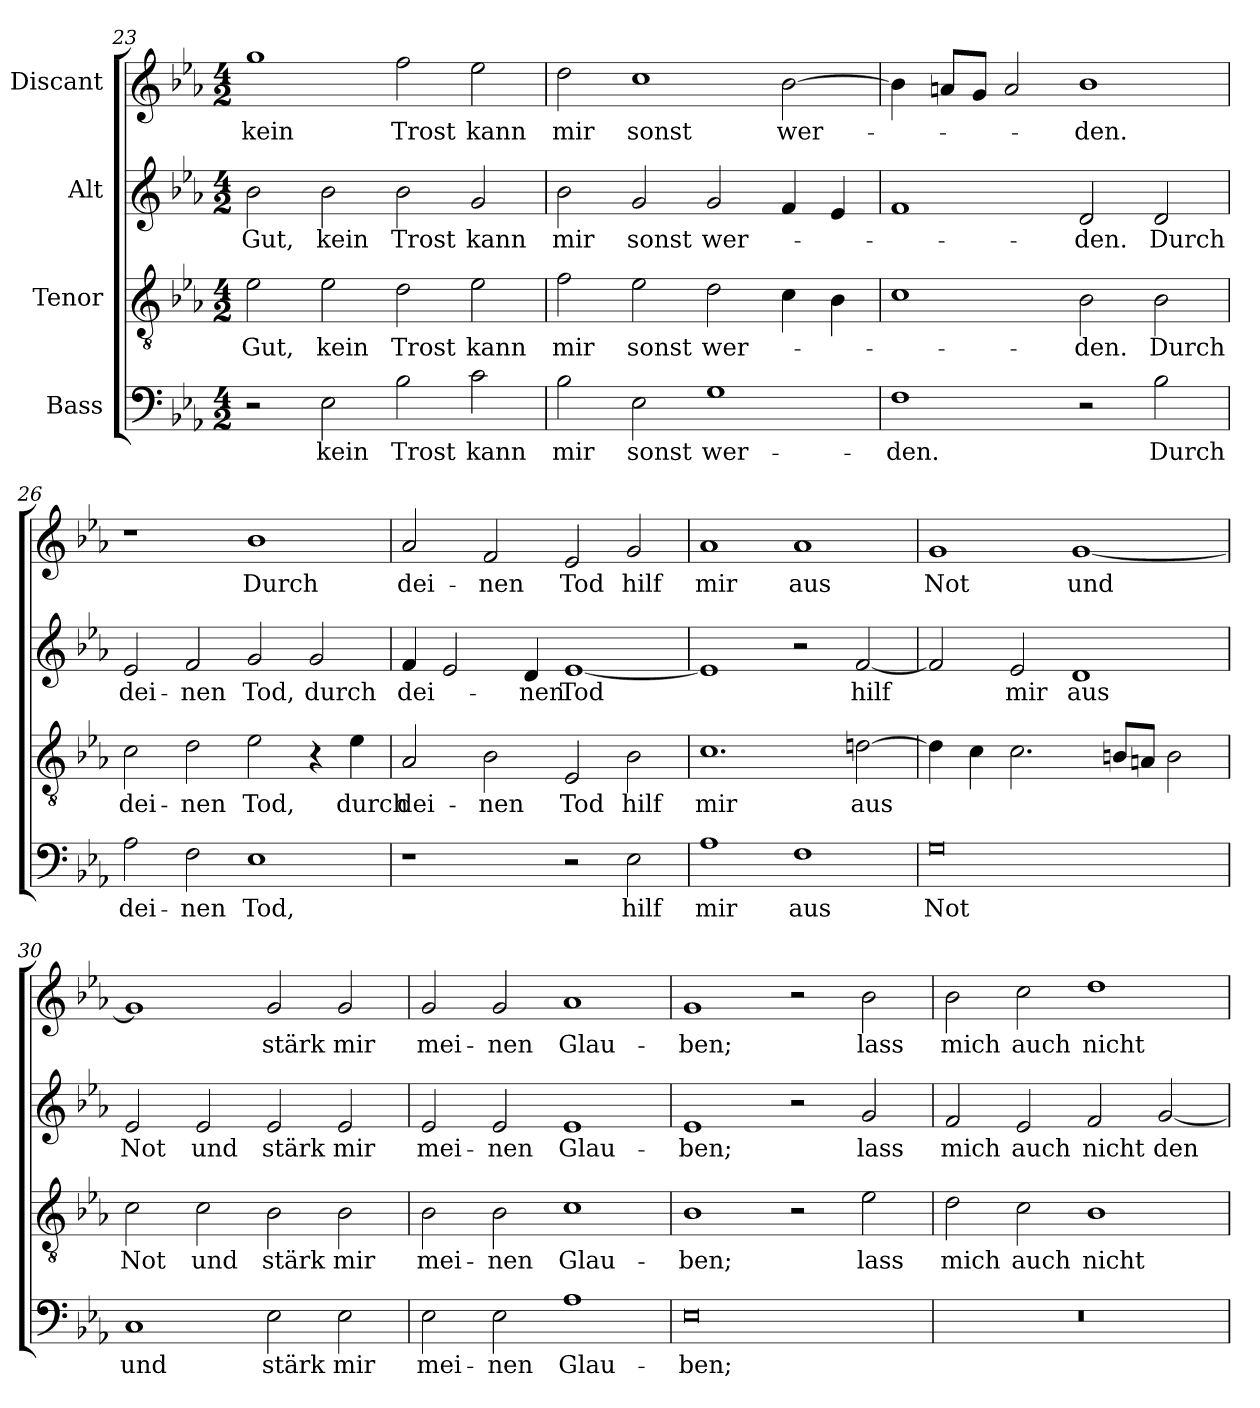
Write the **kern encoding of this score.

**kern	**text	**kern	**text	**kern	**text	**kern	**text
*part4	*part4	*part3	*part3	*part2	*part2	*part1	*part1
*staff4	*staff4	*staff3	*staff3	*staff2	*staff2	*staff1	*staff1
*I"Bass	*	*I"Tenor	*	*I"Alt	*	*I"Discant	*
*clefF4	*	*clefGv2	*	*clefG2	*	*clefG2	*
*k[b-e-a-]	*	*k[b-e-a-]	*	*k[b-e-a-]	*	*k[b-e-a-]	*
*M4/2	*	*M4/2	*	*M4/2	*	*M4/2	*
=23	=23	=23	=23	=23	=23	=23	=23
!	!	!	!LO:LY:b	!	!LO:LY:b	!	!LO:LY:b
2r	.	2e-\	Gut,	2b-\	Gut,	1gg	kein
!	!LO:LY:b	!	!LO:LY:b	!	!LO:LY:b	!	!
2E-\	kein	2e-\	kein	2b-\	kein	.	.
!	!LO:LY:b	!	!LO:LY:b	!	!LO:LY:b	!	!LO:LY:b
2B-\	Trost	2d\	Trost	2b-\	Trost	2ff\	Trost
!	!LO:LY:b	!	!LO:LY:b	!	!LO:LY:b	!	!LO:LY:b
2c\	kann	2e-\	kann	2g/	kann	2ee-\	kann
=24	=24	=24	=24	=24	=24	=24	=24
!	!LO:LY:b	!	!LO:LY:b	!	!LO:LY:b	!	!LO:LY:b
2B-\	mir	2f\	mir	2b-\	mir	2dd\	mir
!	!LO:LY:b	!	!LO:LY:b	!	!LO:LY:b	!	!LO:LY:b
2E-\	sonst	2e-\	sonst	2g/	sonst	1cc	sonst
!	!LO:LY:b	!	!LO:LY:b	!	!LO:LY:b	!	!
1G	wer-	2d\	wer-	2g/	wer-	.	.
!	!	!	!	!	!	!	!LO:LY:b
.	.	4c\	.	4f/	.	[2b-\	wer-
.	.	4B-\	.	4e-/	.	.	.
=25	=25	=25	=25	=25	=25	=25	=25
!	!LO:LY:b	!	!	!	!	!	!
1F	-den.	1c	.	1f	.	4b-\]	.
.	.	.	.	.	.	8an/L	.
.	.	.	.	.	.	8g/J	.
.	.	.	.	.	.	2a/	.
!	!	!	!LO:LY:b	!	!LO:LY:b	!	!LO:LY:b
2r	.	2B-\	-den.	2d/	-den.	1b-	-den.
!	!LO:LY:b	!	!LO:LY:b	!	!LO:LY:b	!	!
2B-\	Durch	2B-\	Durch	2d/	Durch	.	.
!!LO:PB:g=z
=26	=26	=26	=26	=26	=26	=26	=26
!	!LO:LY:b	!	!LO:LY:b	!	!LO:LY:b	!	!
2A-\	dei-	2c\	dei-	2e-/	dei-	1r	.
!	!LO:LY:b	!	!LO:LY:b	!	!LO:LY:b	!	!
2F\	-nen	2d\	-nen	2f/	-nen	.	.
!	!LO:LY:b	!	!LO:LY:b	!	!LO:LY:b	!	!LO:LY:b
1E-	Tod,	2e-\	Tod,	2g/	Tod,	1b-	Durch
!	!	!	!	!	!LO:LY:b	!	!
.	.	4r	.	2g/	durch	.	.
!	!	!	!LO:LY:b	!	!	!	!
.	.	4e-\	durch	.	.	.	.
=27	=27	=27	=27	=27	=27	=27	=27
!	!	!	!LO:LY:b	!	!LO:LY:b	!	!LO:LY:b
1r	.	2A-/	dei-	4f/	dei-	2a-/	dei-
.	.	.	.	2e-/	.	.	.
!	!	!	!LO:LY:b	!	!	!	!LO:LY:b
.	.	2B-\	-nen	.	.	2f/	-nen
!	!	!	!	!	!LO:LY:b	!	!
.	.	.	.	4d/	-nen	.	.
!	!	!	!LO:LY:b	!	!LO:LY:b	!	!LO:LY:b
2r	.	2E-/	Tod	[1e-	Tod	2e-/	Tod
!	!LO:LY:b	!	!LO:LY:b	!	!	!	!LO:LY:b
2E-\	hilf	2B-\	hilf	.	.	2g/	hilf
=28	=28	=28	=28	=28	=28	=28	=28
!	!LO:LY:b	!	!LO:LY:b	!	!	!	!LO:LY:b
1A-	mir	1.c	mir	1e-]	.	1a-	mir
!	!LO:LY:b	!	!	!	!	!	!LO:LY:b
1F	aus	.	.	2r	.	1a-	aus
!	!	!	!LO:LY:b	!	!LO:LY:b	!	!
.	.	[2dn\	aus	[2f/	hilf	.	.
=29	=29	=29	=29	=29	=29	=29	=29
!	!LO:LY:b	!	!	!	!	!	!LO:LY:b
0G	Not	4d\]	.	2f/]	.	1g	Not
.	.	4c\	.	.	.	.	.
!	!	!	!	!	!LO:LY:b	!	!
.	.	2.c\	.	2e-/	mir	.	.
!	!	!	!	!	!LO:LY:b	!	!LO:LY:b
.	.	.	.	1d	aus	[1g	und
.	.	8Bn/L	.	.	.	.	.
.	.	8An/J	.	.	.	.	.
.	.	2B\	.	.	.	.	.
!!LO:LB:g=z
=30	=30	=30	=30	=30	=30	=30	=30
!	!LO:LY:b	!	!LO:LY:b	!	!LO:LY:b	!	!
1C	und	2c\	Not	2e-/	Not	1g]	.
!	!	!	!LO:LY:b	!	!LO:LY:b	!	!
.	.	2c\	und	2e-/	und	.	.
!	!LO:LY:b	!	!LO:LY:b	!	!LO:LY:b	!	!LO:LY:b
2E-\	stärk	2B-\	stärk	2e-/	stärk	2g/	stärk
!	!LO:LY:b	!	!LO:LY:b	!	!LO:LY:b	!	!LO:LY:b
2E-\	mir	2B-\	mir	2e-/	mir	2g/	mir
=31	=31	=31	=31	=31	=31	=31	=31
!	!LO:LY:b	!	!LO:LY:b	!	!LO:LY:b	!	!LO:LY:b
2E-\	mei-	2B-\	mei-	2e-/	mei-	2g/	mei-
!	!LO:LY:b	!	!LO:LY:b	!	!LO:LY:b	!	!LO:LY:b
2E-\	-nen	2B-\	-nen	2e-/	-nen	2g/	-nen
!	!LO:LY:b	!	!LO:LY:b	!	!LO:LY:b	!	!LO:LY:b
1A-	Glau-	1c	Glau-	1e-	Glau-	1a-	Glau-
=32	=32	=32	=32	=32	=32	=32	=32
!	!LO:LY:b	!	!LO:LY:b	!	!LO:LY:b	!	!LO:LY:b
0E-	-ben;	1B-	-ben;	1e-	-ben;	1g	-ben;
.	.	2r	.	2r	.	2r	.
!	!	!	!LO:LY:b	!	!LO:LY:b	!	!LO:LY:b
.	.	2e-\	lass	2g/	lass	2b-\	lass
=33	=33	=33	=33	=33	=33	=33	=33
!	!	!	!LO:LY:b	!	!LO:LY:b	!	!LO:LY:b
0r	.	2d\	mich	2f/	mich	2b-\	mich
!	!	!	!LO:LY:b	!	!LO:LY:b	!	!LO:LY:b
.	.	2c\	auch	2e-/	auch	2cc\	auch
!	!	!	!LO:LY:b	!	!LO:LY:b	!	!LO:LY:b
.	.	1B-	nicht	2f/	nicht	1dd	nicht
!	!	!	!	!	!LO:LY:b	!	!
.	.	.	.	[2g/	den	.	.
=	=	=	=	=	=	=	=
*-	*-	*-	*-	*-	*-	*-	*-
